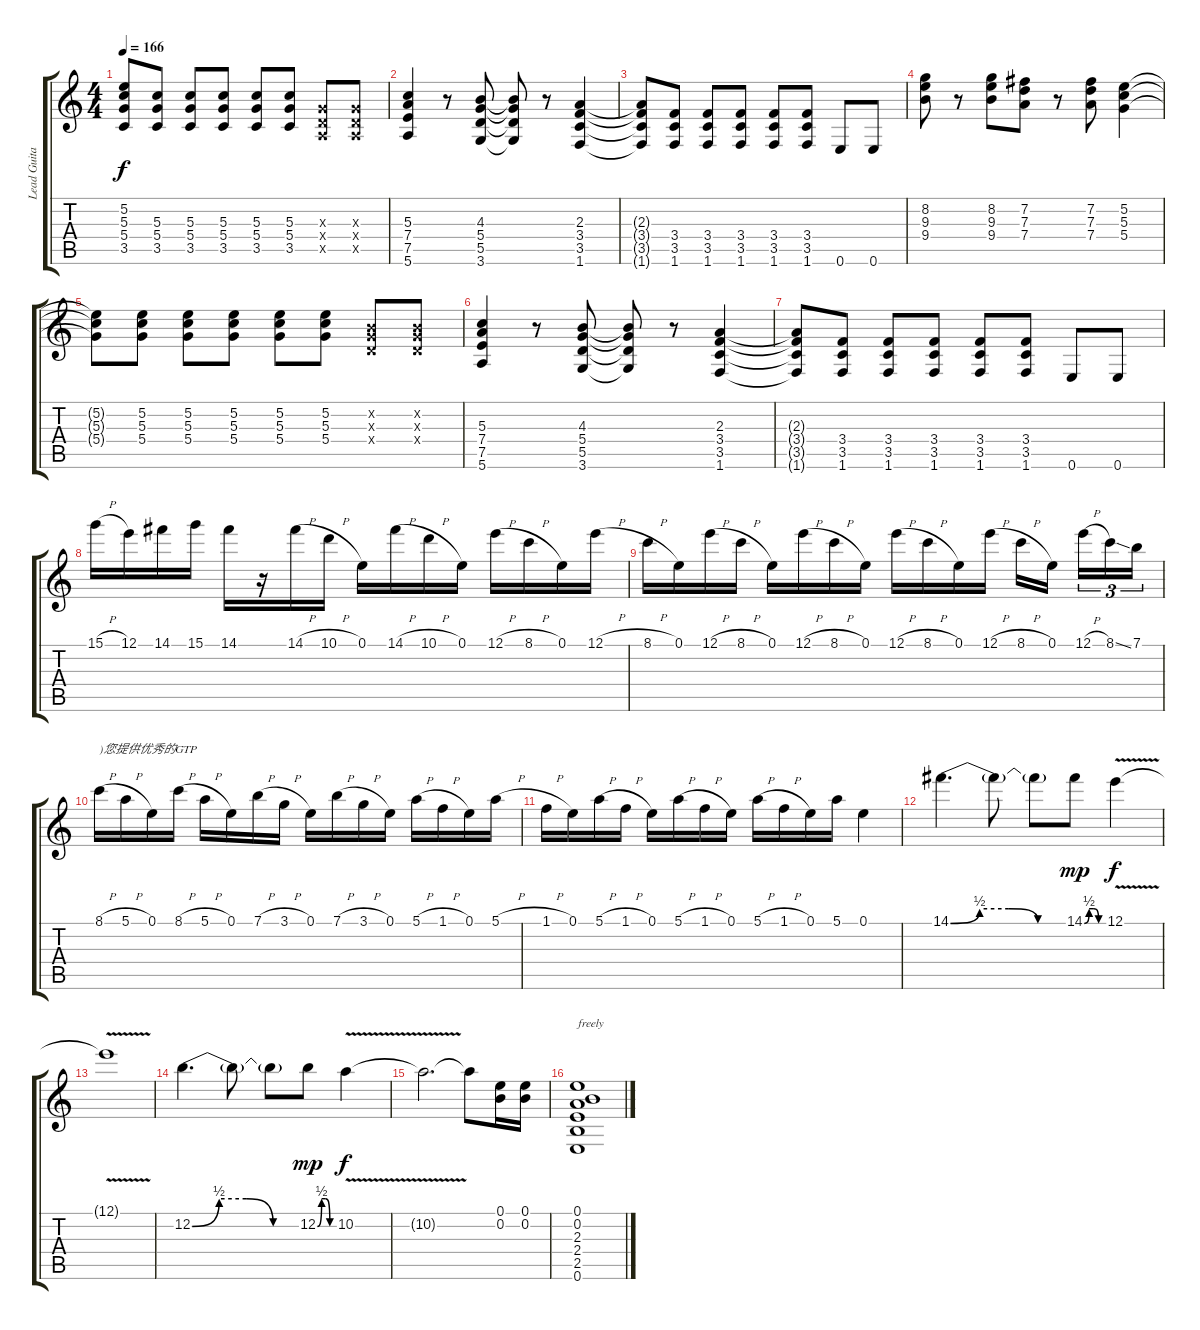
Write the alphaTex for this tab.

\track ("Lead Guitar" "Lead Guita") {instrument distortionguitar}
\staff {score tabs}
\tuning (E4 B3 G3 D3 A2 E2) {hide}
\ts (4 4)
\tempo 166
\clef g2
\ks c
(5.2{t} 5.3{t} 5.4{t} 3.5{t}).8{dy f} (5.3 5.4 3.5).8 (5.3 5.4 3.5).8 (5.3 5.4 3.5).8 (5.3 5.4 3.5).8 (5.3 5.4 3.5).8 (0.3{x} 0.4{x} 0.5{x}).8 (0.3{x} 0.4{x} 0.5{x}).8 |
(5.3 7.4 7.5 5.6).4 r.8 (4.3 5.4 5.5 3.6).8 (4.3{t} 5.4{t} 5.5{t} 3.6{t}).8 r.8 (2.3 3.4 3.5 1.6).4 |
(2.3{t} 3.4{t} 3.5{t} 1.6{t}).8 (3.4 3.5 1.6).8 (3.4 3.5 1.6).8 (3.4 3.5 1.6).8 (3.4 3.5 1.6).8 (3.4 3.5 1.6).8 0.6.8 0.6.8 |
(8.2 9.3 9.4).8 r.8 (8.2 9.3 9.4).8 (7.2 7.3 7.4).8 r.8 (7.2 7.3 7.4).8 (5.2 5.3 5.4).4 |
(5.2{t} 5.3{t} 5.4{t}).8 (5.2 5.3 5.4).8 (5.2 5.3 5.4).8 (5.2 5.3 5.4).8 (5.2 5.3 5.4).8 (5.2 5.3 5.4).8 (0.2{x} 0.3{x} 0.4{x}).8 (0.2{x} 0.3{x} 0.4{x}).8 |
(5.3 7.4 7.5 5.6).4 r.8 (4.3 5.4 5.5 3.6).8 (4.3{t} 5.4{t} 5.5{t} 3.6{t}).8 r.8 (2.3 3.4 3.5 1.6).4 |
(2.3{t} 3.4{t} 3.5{t} 1.6{t}).8 (3.4 3.5 1.6).8 (3.4 3.5 1.6).8 (3.4 3.5 1.6).8 (3.4 3.5 1.6).8 (3.4 3.5 1.6).8 0.6.8 0.6.8 |
15.1{h}.16 12.1.16 14.1.16 15.1.16 14.1.16 r.16 14.1{h}.16 10.1{h}.16 0.1.16 14.1{h}.16 10.1{h}.16 0.1.16 12.1{h}.16 8.1{h}.16 0.1.16 12.1{h}.16 |
8.1{h}.16 0.1.16 12.1{h}.16 8.1{h}.16 0.1.16 12.1{h}.16 8.1{h}.16 0.1.16 12.1{h}.16 8.1{h}.16 0.1.16 12.1{h}.16 8.1{h}.16 0.1.16{beam splitsecondary} 12.1{h}.16{tu (3 2)} 8.1{ss}.16{tu (3 2)} 7.1.16{tu (3 2)} |
8.1{h}.16{txt ")您提供优秀的GTP"} 5.1{h}.16 0.1.16 8.1{h}.16 5.1{h}.16 0.1.16 7.1{h}.16 3.1{h}.16 0.1.16 7.1{h}.16 3.1{h}.16 0.1.16 5.1{h}.16 1.1{h}.16 0.1.16 5.1{h}.16 |
1.1{h}.16 0.1.16 5.1{h}.16 1.1{h}.16 0.1.16 5.1{h}.16 1.1{h}.16 0.1.16 5.1{h}.16 1.1{h}.16 0.1.16 5.1.16 0.1.4 |
14.1{be (custom 0 0 15 2 30 2 45 0 60 0)}.4{d} 14.1{t}.8 14.1{t}.8 14.1{be (custom 0 0 15 2 30 2 45 0 60 0)}.8{dy mp} 12.1{v}.4{dy f} |
12.1{t}.1 |
12.2{be (custom 0 0 15 2 30 2 45 0 60 0)}.4{d} 12.2{t}.8 12.2{t}.8 12.2{be (custom 0 0 15 2 30 2 45 0 60 0)}.8{dy mp} 10.2{v}.4{dy f} |
10.2{t}.2{d} 10.2{t}.8 (0.1 0.2).16 (0.1 0.2).16 |
(0.1 0.2 2.3 2.4 2.5 0.6).1{txt "freely"}
